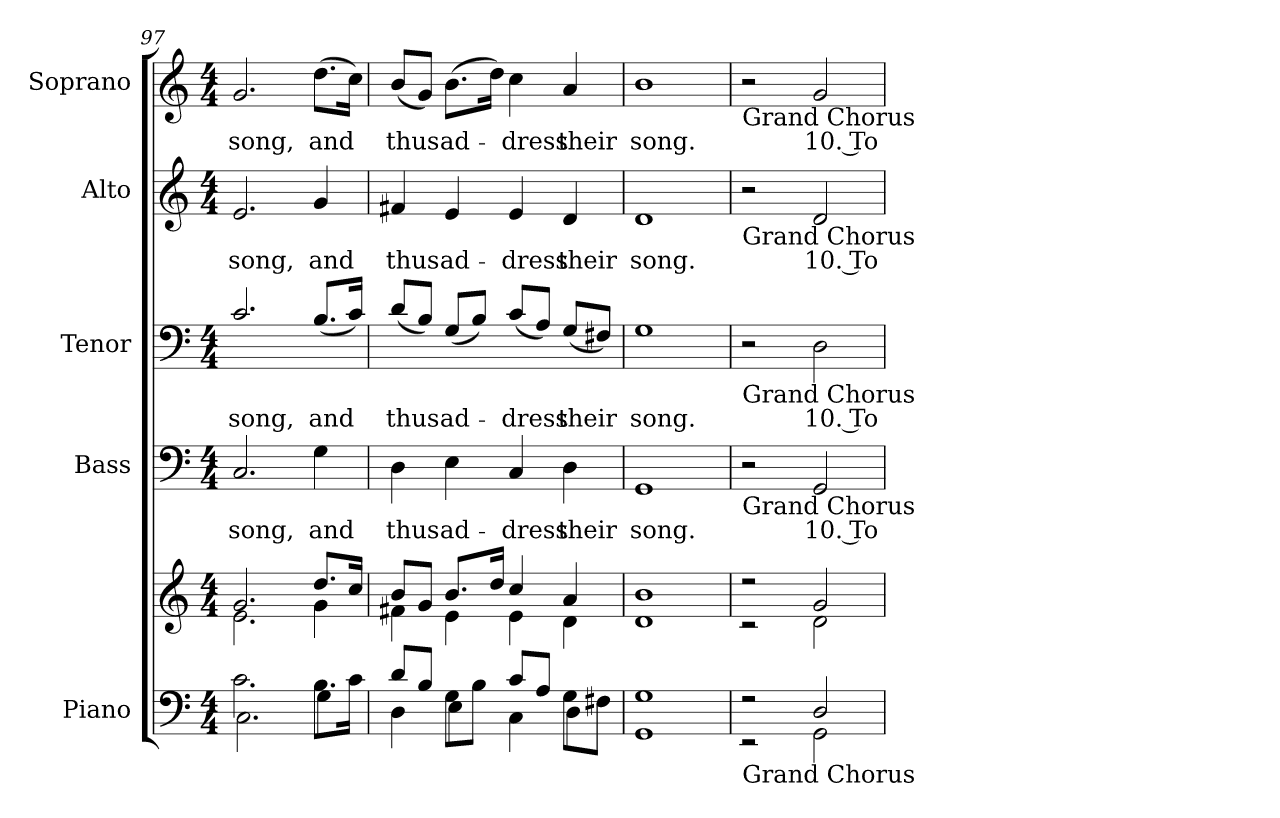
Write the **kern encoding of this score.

**kern	**kern	**kern	**text	**kern	**text	**kern	**text	**kern	**text
*part5	*part5	*part4	*part4	*part3	*part3	*part2	*part2	*part1	*part1
*staff6	*staff5	*staff4	*staff4	*staff3	*staff3	*staff2	*staff2	*staff1	*staff1
*I"Piano	*	*I"Bass	*	*I"Tenor	*	*I"Alto	*	*I"Soprano	*
*I'Pno.	*	*I'B.	*	*I'T.	*	*I'A.	*	*I'S.	*
!!LO:PB:g=z
*clefF4	*clefG2	*clefF4	*	*clefF4	*	*clefG2	*	*clefG2	*
*k[]	*k[]	*k[]	*	*k[]	*	*k[]	*	*k[]	*
*C:	*C:	*C:	*	*C:	*	*C:	*	*C:	*
*M4/4	*M4/4	*M4/4	*	*M4/4	*	*M4/4	*	*M4/4	*
=97	=97	=97	=97	=97	=97	=97	=97	=97	=97
*^	*^	*	*	*	*	*	*	*	*
!	!	!	!	!	!LO:LY:b:color=#000000	!	!	!	!	!	!
!	!	!	!	!	!	!	!LO:LY:b:color=#000000	!	!	!	!
!	!	!	!	!	!	!	!	!	!LO:LY:b:color=#000000	!	!
!	!	!	!	!	!	!	!	!	!	!	!LO:LY:b:color=#000000
2.ci\	2.Ci\	2.gi/	2.ei\	2.Ci/	song,	2.ci/	song,	2.ei/	song,	2.gi/	song,
!	!	!	!	!	!LO:LY:b:color=#000000	!	!	!	!	!	!
!	!	!	!	!	!	!	!LO:LY:b:color=#000000	!	!	!	!
!	!	!	!	!	!	!	!	!	!LO:LY:b:color=#000000	!	!
!	!	!	!	!	!	!	!	!	!	!	!LO:LY:b:color=#000000
8.Bi\L	4Gi\	8.ddi/L	4gi\	4Gi\	and	(8.Bi/L	and	4gi/	and	(8.ddi\L	and
16ci\Jk	.	16cci/Jk	.	.	.	16ci/Jk)	.	.	.	16cci\Jk)	.
=98	=98	=98	=98	=98	=98	=98	=98	=98	=98	=98	=98
!	!	!	!	!	!LO:LY:b:color=#000000	!	!	!	!	!	!
!	!	!	!	!	!	!	!LO:LY:b:color=#000000	!	!	!	!
!	!	!	!	!	!	!	!	!	!LO:LY:b:color=#000000	!	!
!	!	!	!	!	!	!	!	!	!	!	!LO:LY:b:color=#000000
8di/L	4Di\	8bi/L	4f#Xi\	4Di\	thus	(8di/L	thus	4f#Xi/	thus	(8bi/L	thus
8Bi/J	.	8gi/J	.	.	.	8Bi/J)	.	.	.	8gi/J)	.
!	!	!	!	!	!LO:LY:b:color=#000000	!	!	!	!	!	!
!	!	!	!	!	!	!	!LO:LY:b:color=#000000	!	!	!	!
!	!	!	!	!	!	!	!	!	!LO:LY:b:color=#000000	!	!
!	!	!	!	!	!	!	!	!	!	!	!LO:LY:b:color=#000000
8Gi\L	4Ei\	8.bi/L	4ei\	4Ei\	ad-	(8Gi/L	ad-	4ei/	ad-	(8.bi\L	ad-
8Bi\J	.	.	.	.	.	8Bi/J)	.	.	.	.	.
.	.	16ddi/Jk	.	.	.	.	.	.	.	16ddi\Jk)	.
!	!	!	!	!	!LO:LY:b:color=#000000	!	!	!	!	!	!
!	!	!	!	!	!	!	!LO:LY:b:color=#000000	!	!	!	!
!	!	!	!	!	!	!	!	!	!LO:LY:b:color=#000000	!	!
!	!	!	!	!	!	!	!	!	!	!	!LO:LY:b:color=#000000
8ci/L	4Ci\	4cci/	4ei\	4Ci/	-dress	(8ci/L	-dress	4ei/	-dress	4cci\	-dress
8Ai/J	.	.	.	.	.	8Ai/J)	.	.	.	.	.
!	!	!	!	!	!LO:LY:b:color=#000000	!	!	!	!	!	!
!	!	!	!	!	!	!	!LO:LY:b:color=#000000	!	!	!	!
!	!	!	!	!	!	!	!	!	!LO:LY:b:color=#000000	!	!
!	!	!	!	!	!	!	!	!	!	!	!LO:LY:b:color=#000000
8Gi\L	4Di\	4ai/	4di\	4Di\	their	(8Gi/L	their	4di/	their	4ai/	their
8F#Xi\J	.	.	.	.	.	8F#Xi/J)	.	.	.	.	.
=99	=99	=99	=99	=99	=99	=99	=99	=99	=99	=99	=99
!	!	!	!	!	!LO:LY:b:color=#000000	!	!	!	!	!	!
!	!	!	!	!	!	!	!LO:LY:b:color=#000000	!	!	!	!
!	!	!	!	!	!	!	!	!	!LO:LY:b:color=#000000	!	!
!	!	!	!	!	!	!	!	!	!	!	!LO:LY:b:color=#000000
1Gi	1GGi	1bi	1di	1GGi	song.	1Gi	song.	1di	song.	1bi	song.
!!LO:PB:g=z
=100	=100	=100	=100	=100	=100	=100	=100	=100	=100	=100	=100
!	!	!	!	!	!	!	!	!	!	!LO:TX:b:t=Grand Chorus	!
!	!	!	!	!	!	!	!	!LO:TX:b:t=Grand Chorus	!	!	!
!	!	!	!	!	!	!LO:TX:b:t=Grand Chorus	!	!	!	!	!
!	!	!	!	!LO:TX:b:t=Grand Chorus	!	!	!	!	!	!	!
!LO:TX:b:t=Grand Chorus	!	!	!	!	!	!	!	!	!	!	!
2r	2r	2r	2r	2r	.	2r	.	2r	.	2r	.
!	!	!	!	!	!LO:LY:b:color=#000000	!	!	!	!	!	!
!	!	!	!	!	!	!	!LO:LY:b:color=#000000	!	!	!	!
!	!	!	!	!	!	!	!	!	!LO:LY:b:color=#000000	!	!
!	!	!	!	!	!	!	!	!	!	!	!LO:LY:b:color=#000000
2Di/	2GGi\	2gi/	2di\	2GGi/	10. To	2Di\	10. To	2di/	10. To	2gi/	10. To
*v	*v	*	*	*	*	*	*	*	*	*	*
*	*v	*v	*	*	*	*	*	*	*	*
=	=	=	=	=	=	=	=	=	=
*-	*-	*-	*-	*-	*-	*-	*-	*-	*-
